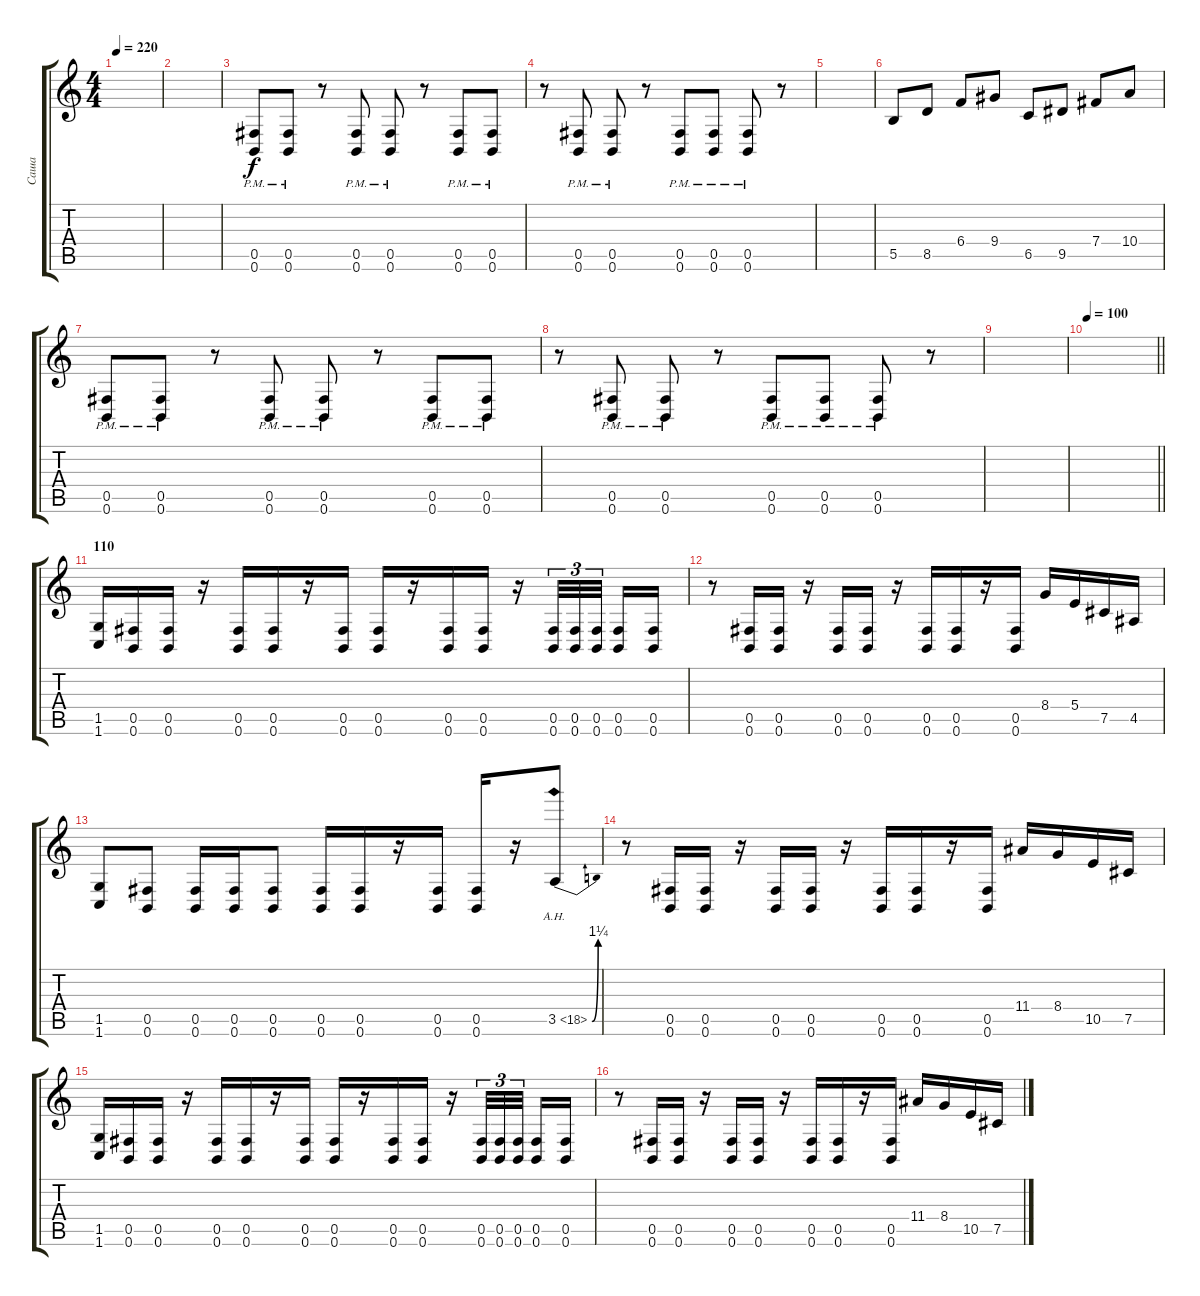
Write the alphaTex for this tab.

\track ("Саша" "Саша") {instrument distortionguitar}
\staff {score tabs}
\tuning (Db4 Ab3 E3 B2 Gb2 B1) {hide}
\ts (4 4)
\tempo 220
\clef g2
\ks c
|
|
(0.5{pm} 0.6{pm}).8 (0.5{pm} 0.6{pm}).8 r.8 (0.5{pm} 0.6{pm}).8 (0.5{pm} 0.6{pm}).8 r.8 (0.5{pm} 0.6{pm}).8 (0.5{pm} 0.6{pm}).8 |
r.8 (0.5{pm} 0.6{pm}).8 (0.5{pm} 0.6{pm}).8 r.8 (0.5{pm} 0.6{pm}).8 (0.5{pm} 0.6{pm}).8 (0.5{pm} 0.6{pm}).8 r.8 |
|
5.5.8 8.5.8 6.4.8 9.4.8 6.5.8 9.5.8 7.4.8 10.4.8 |
(0.5{pm} 0.6{pm}).8 (0.5{pm} 0.6{pm}).8 r.8 (0.5{pm} 0.6{pm}).8 (0.5{pm} 0.6{pm}).8 r.8 (0.5{pm} 0.6{pm}).8 (0.5{pm} 0.6{pm}).8 |
r.8 (0.5{pm} 0.6{pm}).8 (0.5{pm} 0.6{pm}).8 r.8 (0.5{pm} 0.6{pm}).8 (0.5{pm} 0.6{pm}).8 (0.5{pm} 0.6{pm}).8 r.8 |
|
\tempo 110
\tempo 100
\barLineRight lightlight
|
\section ("" "110")
(1.5 1.6).16 (0.5 0.6).16 (0.5 0.6).16 r.16 (0.5 0.6).16 (0.5 0.6).16 r.16 (0.5 0.6).16 (0.5 0.6).16 r.16 (0.5 0.6).16 (0.5 0.6).16 r.16 (0.5 0.6).32{tu (3 2)} (0.5 0.6).32{tu (3 2)} (0.5 0.6).32{tu (3 2) beam splitsecondary} (0.5 0.6).16 (0.5 0.6).16 |
r.8 (0.5 0.6).16 (0.5 0.6).16 r.16 (0.5 0.6).16 (0.5 0.6).16 r.16 (0.5 0.6).16 (0.5 0.6).16 r.16 (0.5 0.6).16 8.4.16 5.4.16 7.5.16 4.5.16 |
(1.5 1.6).8 (0.5 0.6).8 (0.5 0.6).16 (0.5 0.6).16 (0.5 0.6).8 (0.5 0.6).16 (0.5 0.6).16 r.16 (0.5 0.6).16 (0.5 0.6).16 r.16 3.5{be (bend 0 0 60 5) ah 15}.8 |
r.8 (0.5 0.6).16 (0.5 0.6).16 r.16 (0.5 0.6).16 (0.5 0.6).16 r.16 (0.5 0.6).16 (0.5 0.6).16 r.16 (0.5 0.6).16 11.4.16 8.4.16 10.5.16 7.5.16 |
(1.5 1.6).16 (0.5 0.6).16 (0.5 0.6).16 r.16 (0.5 0.6).16 (0.5 0.6).16 r.16 (0.5 0.6).16 (0.5 0.6).16 r.16 (0.5 0.6).16 (0.5 0.6).16 r.16 (0.5 0.6).32{tu (3 2)} (0.5 0.6).32{tu (3 2)} (0.5 0.6).32{tu (3 2) beam splitsecondary} (0.5 0.6).16 (0.5 0.6).16 |
r.8 (0.5 0.6).16 (0.5 0.6).16 r.16 (0.5 0.6).16 (0.5 0.6).16 r.16 (0.5 0.6).16 (0.5 0.6).16 r.16 (0.5 0.6).16 11.4.16 8.4.16 10.5.16 7.5.16
